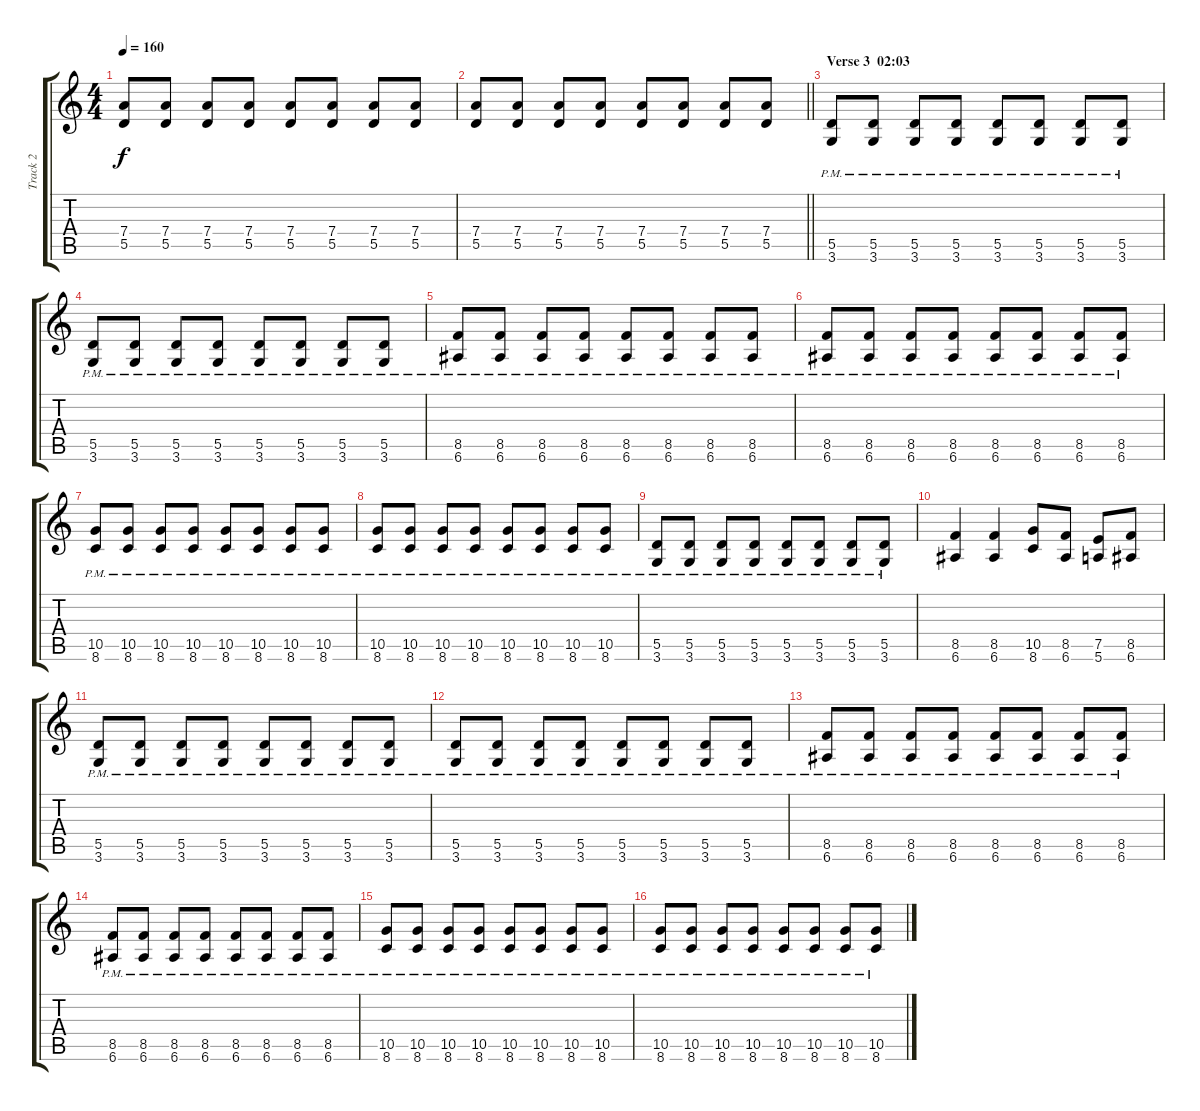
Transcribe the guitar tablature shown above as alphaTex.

\track ("Track 2" "Track 2") {instrument distortionguitar}
\staff {score tabs}
\tuning (E4 B3 G3 D3 A2 E2) {hide}
\ts (4 4)
\tempo 160
\clef g2
\ks c
(7.4 5.5).8{dy f} (7.4 5.5).8 (7.4 5.5).8 (7.4 5.5).8 (7.4 5.5).8 (7.4 5.5).8 (7.4 5.5).8 (7.4 5.5).8 |
\barLineRight lightlight
(7.4 5.5).8 (7.4 5.5).8 (7.4 5.5).8 (7.4 5.5).8 (7.4 5.5).8 (7.4 5.5).8 (7.4 5.5).8 (7.4 5.5).8 |
\section ("" "Verse 3  02:03")
(5.5{pm} 3.6{pm}).8 (5.5{pm} 3.6{pm}).8 (5.5{pm} 3.6{pm}).8 (5.5{pm} 3.6{pm}).8 (5.5{pm} 3.6{pm}).8 (5.5{pm} 3.6{pm}).8 (5.5{pm} 3.6{pm}).8 (5.5{pm} 3.6{pm}).8 |
(5.5{pm} 3.6{pm}).8 (5.5{pm} 3.6{pm}).8 (5.5{pm} 3.6{pm}).8 (5.5{pm} 3.6{pm}).8 (5.5{pm} 3.6{pm}).8 (5.5{pm} 3.6{pm}).8 (5.5{pm} 3.6{pm}).8 (5.5{pm} 3.6{pm}).8 |
(8.5{pm} 6.6{pm}).8 (8.5{pm} 6.6{pm}).8 (8.5{pm} 6.6{pm}).8 (8.5{pm} 6.6{pm}).8 (8.5{pm} 6.6{pm}).8 (8.5{pm} 6.6{pm}).8 (8.5{pm} 6.6{pm}).8 (8.5{pm} 6.6{pm}).8 |
(8.5{pm} 6.6{pm}).8 (8.5{pm} 6.6{pm}).8 (8.5{pm} 6.6{pm}).8 (8.5{pm} 6.6{pm}).8 (8.5{pm} 6.6{pm}).8 (8.5{pm} 6.6{pm}).8 (8.5{pm} 6.6{pm}).8 (8.5{pm} 6.6{pm}).8 |
(10.5{pm} 8.6{pm}).8 (10.5{pm} 8.6{pm}).8 (10.5{pm} 8.6{pm}).8 (10.5{pm} 8.6{pm}).8 (10.5{pm} 8.6{pm}).8 (10.5{pm} 8.6{pm}).8 (10.5{pm} 8.6{pm}).8 (10.5{pm} 8.6{pm}).8 |
(10.5{pm} 8.6{pm}).8 (10.5{pm} 8.6{pm}).8 (10.5{pm} 8.6{pm}).8 (10.5{pm} 8.6{pm}).8 (10.5{pm} 8.6{pm}).8 (10.5{pm} 8.6{pm}).8 (10.5{pm} 8.6{pm}).8 (10.5{pm} 8.6{pm}).8 |
(5.5{pm} 3.6{pm}).8 (5.5{pm} 3.6{pm}).8 (5.5{pm} 3.6{pm}).8 (5.5{pm} 3.6{pm}).8 (5.5{pm} 3.6{pm}).8 (5.5{pm} 3.6{pm}).8 (5.5{pm} 3.6{pm}).8 (5.5{pm} 3.6{pm}).8 |
(8.5 6.6).4 (8.5 6.6).4 (10.5 8.6).8 (8.5 6.6).8 (7.5 5.6).8 (8.5 6.6).8 |
(5.5{pm} 3.6{pm}).8 (5.5{pm} 3.6{pm}).8 (5.5{pm} 3.6{pm}).8 (5.5{pm} 3.6{pm}).8 (5.5{pm} 3.6{pm}).8 (5.5{pm} 3.6{pm}).8 (5.5{pm} 3.6{pm}).8 (5.5{pm} 3.6{pm}).8 |
(5.5{pm} 3.6{pm}).8 (5.5{pm} 3.6{pm}).8 (5.5{pm} 3.6{pm}).8 (5.5{pm} 3.6{pm}).8 (5.5{pm} 3.6{pm}).8 (5.5{pm} 3.6{pm}).8 (5.5{pm} 3.6{pm}).8 (5.5{pm} 3.6{pm}).8 |
(8.5{pm} 6.6{pm}).8 (8.5{pm} 6.6{pm}).8 (8.5{pm} 6.6{pm}).8 (8.5{pm} 6.6{pm}).8 (8.5{pm} 6.6{pm}).8 (8.5{pm} 6.6{pm}).8 (8.5{pm} 6.6{pm}).8 (8.5{pm} 6.6{pm}).8 |
(8.5{pm} 6.6{pm}).8 (8.5{pm} 6.6{pm}).8 (8.5{pm} 6.6{pm}).8 (8.5{pm} 6.6{pm}).8 (8.5{pm} 6.6{pm}).8 (8.5{pm} 6.6{pm}).8 (8.5{pm} 6.6{pm}).8 (8.5{pm} 6.6{pm}).8 |
(10.5{pm} 8.6{pm}).8 (10.5{pm} 8.6{pm}).8 (10.5{pm} 8.6{pm}).8 (10.5{pm} 8.6{pm}).8 (10.5{pm} 8.6{pm}).8 (10.5{pm} 8.6{pm}).8 (10.5{pm} 8.6{pm}).8 (10.5{pm} 8.6{pm}).8 |
(10.5{pm} 8.6{pm}).8 (10.5{pm} 8.6{pm}).8 (10.5{pm} 8.6{pm}).8 (10.5{pm} 8.6{pm}).8 (10.5{pm} 8.6{pm}).8 (10.5{pm} 8.6{pm}).8 (10.5{pm} 8.6{pm}).8 (10.5{pm} 8.6{pm}).8
